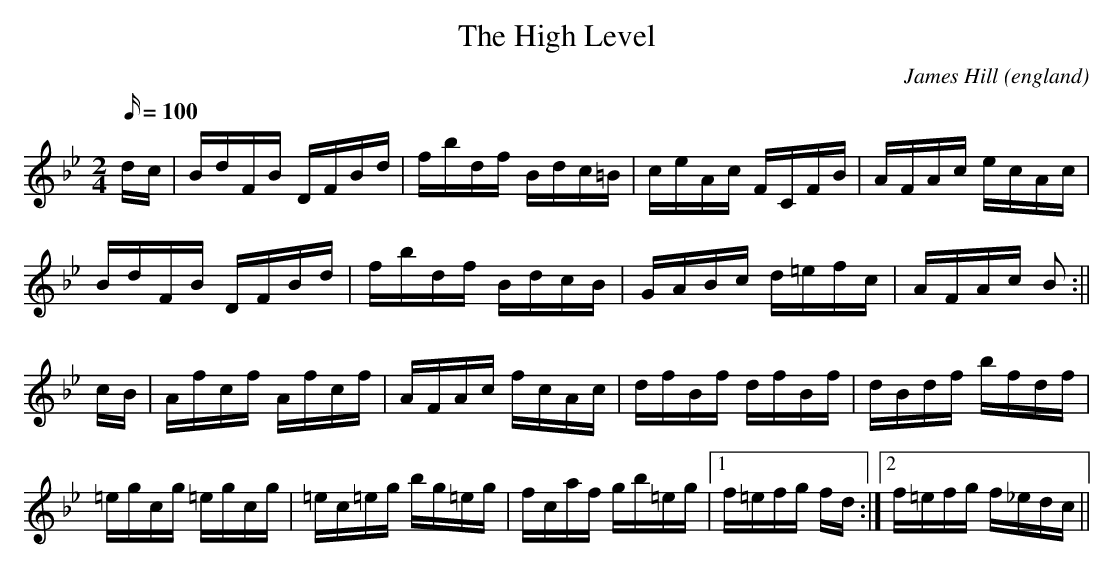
X:1
T:The High Level
O:england
M:2/4
L:1/16
Q:100
C:James Hill
K:Bb
dc|BdFB DFBd|fbdf Bdc=B|ceAc FCFB|AFAc ecAc|
BdFB DFBd|fbdf BdcB|GABc d=efc|AFAc B2:||
cB|Afcf Afcf|AFAc fcAc|dfBf dfBf|dBdf bfdf|
=egcg =egcg|=ec=eg bg=eg|fcaf gb=eg|1f=efg fd:|2f=efg f_edc||
